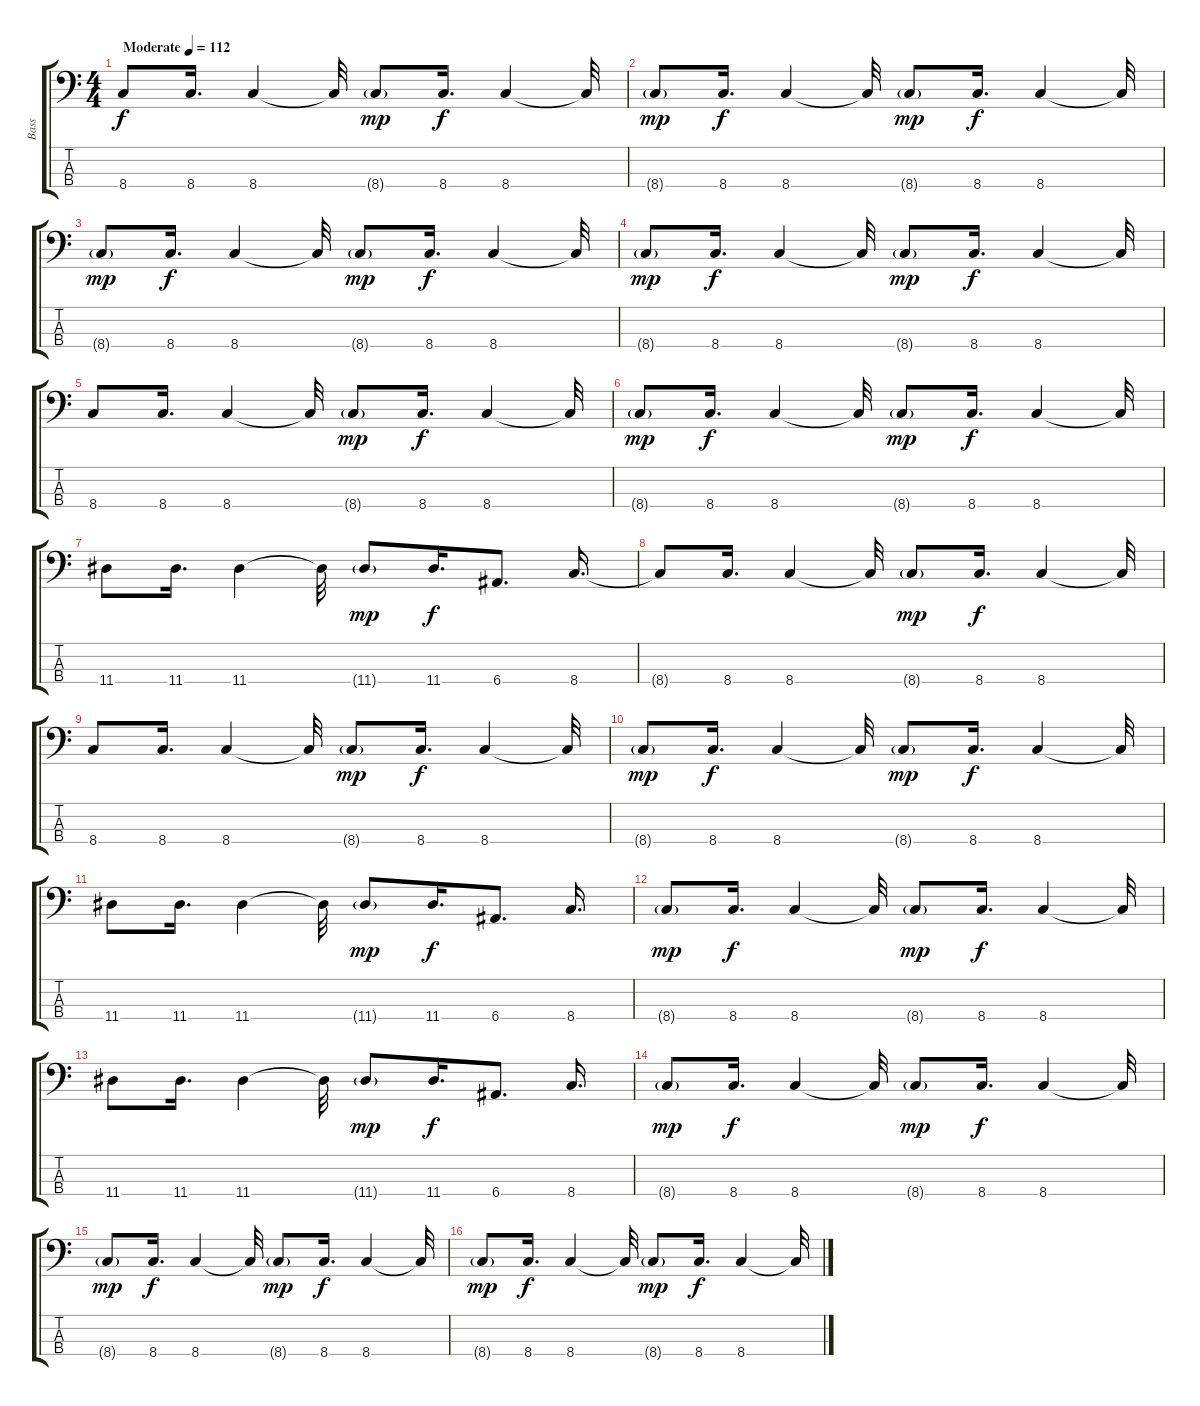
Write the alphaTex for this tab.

\track ("Bass" "Bass") {instrument electricbasspick}
\staff {score tabs}
\tuning (G2 D2 A1 E1) {hide}
\ts (4 4)
\tempo (112 "Moderate")
\clef f4
\ks c
8.4.8{dy f instrument electricbasspick} 8.4.16{d} 8.4.4 8.4{t}.32 8.4{g}.8{dy mp} 8.4.16{d dy f} 8.4.4 8.4{t}.32 |
8.4{g}.8{dy mp} 8.4.16{d dy f} 8.4.4 8.4{t}.32 8.4{g}.8{dy mp} 8.4.16{d dy f} 8.4.4 8.4{t}.32 |
8.4{g}.8{dy mp} 8.4.16{d dy f} 8.4.4 8.4{t}.32 8.4{g}.8{dy mp} 8.4.16{d dy f} 8.4.4 8.4{t}.32 |
8.4{g}.8{dy mp} 8.4.16{d dy f} 8.4.4 8.4{t}.32 8.4{g}.8{dy mp} 8.4.16{d dy f} 8.4.4 8.4{t}.32 |
8.4.8 8.4.16{d} 8.4.4 8.4{t}.32 8.4{g}.8{dy mp} 8.4.16{d dy f} 8.4.4 8.4{t}.32 |
8.4{g}.8{dy mp} 8.4.16{d dy f} 8.4.4 8.4{t}.32 8.4{g}.8{dy mp} 8.4.16{d dy f} 8.4.4 8.4{t}.32 |
11.4.8 11.4.16{d} 11.4.4 11.4{t}.32 11.4{g}.8{dy mp} 11.4.16{d dy f} 6.4.8{d} 8.4.16{d} |
8.4{t}.8 8.4.16{d} 8.4.4 8.4{t}.32 8.4{g}.8{dy mp} 8.4.16{d dy f} 8.4.4 8.4{t}.32 |
8.4.8 8.4.16{d} 8.4.4 8.4{t}.32 8.4{g}.8{dy mp} 8.4.16{d dy f} 8.4.4 8.4{t}.32 |
8.4{g}.8{dy mp} 8.4.16{d dy f} 8.4.4 8.4{t}.32 8.4{g}.8{dy mp} 8.4.16{d dy f} 8.4.4 8.4{t}.32 |
11.4.8 11.4.16{d} 11.4.4 11.4{t}.32 11.4{g}.8{dy mp} 11.4.16{d dy f} 6.4.8{d} 8.4.16{d} |
8.4{g}.8{dy mp} 8.4.16{d dy f} 8.4.4 8.4{t}.32 8.4{g}.8{dy mp} 8.4.16{d dy f} 8.4.4 8.4{t}.32 |
11.4.8 11.4.16{d} 11.4.4 11.4{t}.32 11.4{g}.8{dy mp} 11.4.16{d dy f} 6.4.8{d} 8.4.16{d} |
8.4{g}.8{dy mp} 8.4.16{d dy f} 8.4.4 8.4{t}.32 8.4{g}.8{dy mp} 8.4.16{d dy f} 8.4.4 8.4{t}.32 |
8.4{g}.8{dy mp} 8.4.16{d dy f} 8.4.4 8.4{t}.32 8.4{g}.8{dy mp} 8.4.16{d dy f} 8.4.4 8.4{t}.32 |
8.4{g}.8{dy mp} 8.4.16{d dy f} 8.4.4 8.4{t}.32 8.4{g}.8{dy mp} 8.4.16{d dy f} 8.4.4 8.4{t}.32
